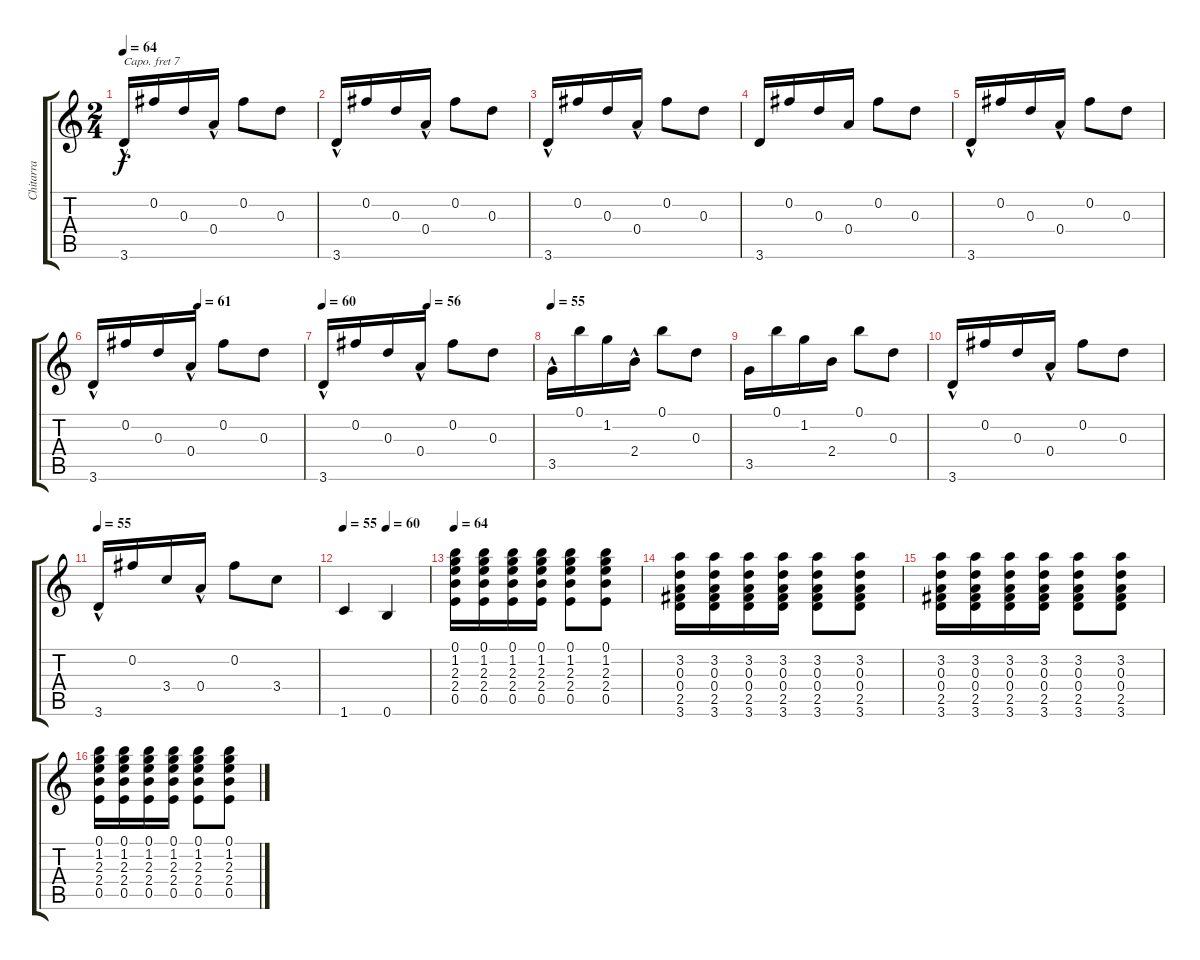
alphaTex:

\track ("Chitarra" "Chitarra") {instrument acousticguitarnylon}
\staff {score tabs}
\capo 7
\tuning (E4 B3 G3 D3 A2 E2) {hide}
\ts (2 4)
\tempo 64
\clef g2
\ks c
3.6{hac}.16{dy f} 0.2.16 0.3.16 0.4{hac}.16 0.2.8 0.3.8 |
3.6{hac}.16 0.2.16 0.3.16 0.4{hac}.16 0.2.8 0.3.8 |
3.6{hac}.16 0.2.16 0.3.16 0.4{hac}.16 0.2.8 0.3.8 |
3.6.16 0.2.16 0.3.16 0.4.16 0.2.8 0.3.8 |
3.6{hac}.16 0.2.16 0.3.16 0.4{hac}.16 0.2.8 0.3.8 |
\tempo (61 0.5)
3.6{hac}.16 0.2.16 0.3.16 0.4{hac}.16 0.2.8 0.3.8 |
\tempo 60
\tempo (56 0.5)
3.6{hac}.16 0.2.16 0.3.16 0.4{hac}.16 0.2.8 0.3.8 |
\tempo 55
3.5{hac}.16 0.1.16 1.2.16 2.4{hac}.16 0.1.8 0.3.8 |
3.5.16 0.1.16 1.2.16 2.4.16 0.1.8 0.3.8 |
3.6{hac}.16 0.2.16 0.3.16 0.4{hac}.16 0.2.8 0.3.8 |
\tempo 55
3.6{hac}.16 0.2.16 3.4.16 0.4{hac}.16 0.2.8 3.4.8 |
\tempo 55
\tempo (60 0.5)
1.6.4 0.6.4 |
\tempo 64
(0.1 1.2 2.3 2.4 0.5).16 (0.1 1.2 2.3 2.4 0.5).16 (0.1 1.2 2.3 2.4 0.5).16 (0.1 1.2 2.3 2.4 0.5).16 (0.1 1.2 2.3 2.4 0.5).8 (0.1 1.2 2.3 2.4 0.5).8 |
(3.2 0.3 0.4 2.5 3.6).16 (3.2 0.3 0.4 2.5 3.6).16 (3.2 0.3 0.4 2.5 3.6).16 (3.2 0.3 0.4 2.5 3.6).16 (3.2 0.3 0.4 2.5 3.6).8 (3.2 0.3 0.4 2.5 3.6).8 |
(3.2 0.3 0.4 2.5 3.6).16 (3.2 0.3 0.4 2.5 3.6).16 (3.2 0.3 0.4 2.5 3.6).16 (3.2 0.3 0.4 2.5 3.6).16 (3.2 0.3 0.4 2.5 3.6).8 (3.2 0.3 0.4 2.5 3.6).8 |
(0.1 1.2 2.3 2.4 0.5).16 (0.1 1.2 2.3 2.4 0.5).16 (0.1 1.2 2.3 2.4 0.5).16 (0.1 1.2 2.3 2.4 0.5).16 (0.1 1.2 2.3 2.4 0.5).8 (0.1 1.2 2.3 2.4 0.5).8
